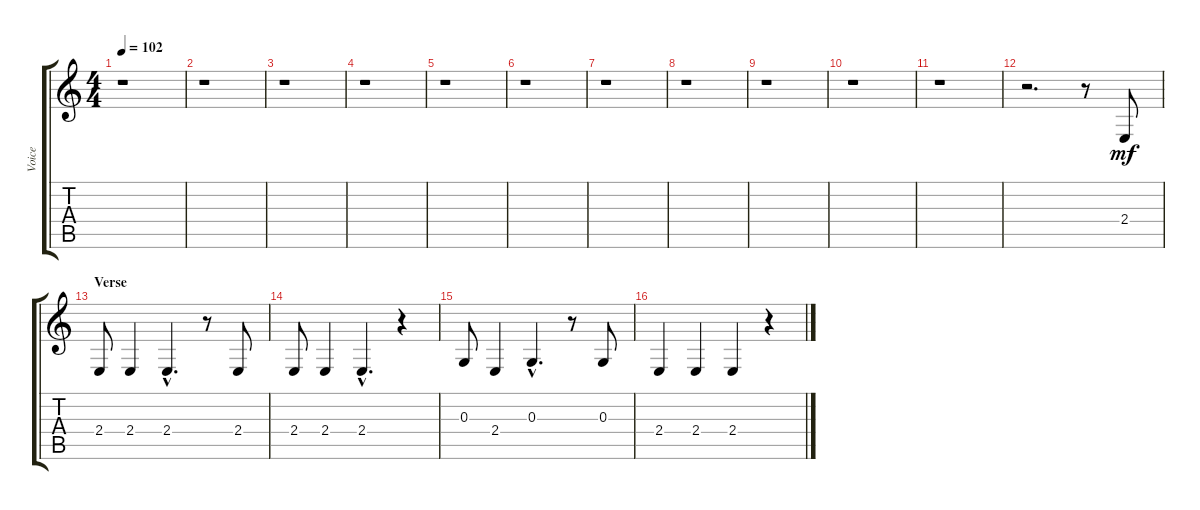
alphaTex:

\track ("Voice" "Voice") {instrument acousticgrandpiano}
\staff {score tabs}
\tuning (E4 B3 G3 D3 A2 E2) {hide}
\ts (4 4)
\tempo 102
\clef g2
\ks c
r.1{dy mf instrument acousticgrandpiano} |
r.1 |
r.1 |
r.1 |
r.1 |
r.1 |
r.1 |
r.1 |
r.1 |
r.1 |
r.1 |
r.2{d} r.8 2.4.8 |
\section ("" "Verse")
2.4.8 2.4.4 2.4{hac}.4{d} r.8 2.4.8 |
2.4.8 2.4.4 2.4{hac}.4{d} r.4 |
0.3.8 2.4.4 0.3{hac}.4{d} r.8 0.3.8 |
2.4.4 2.4.4 2.4.4 r.4
